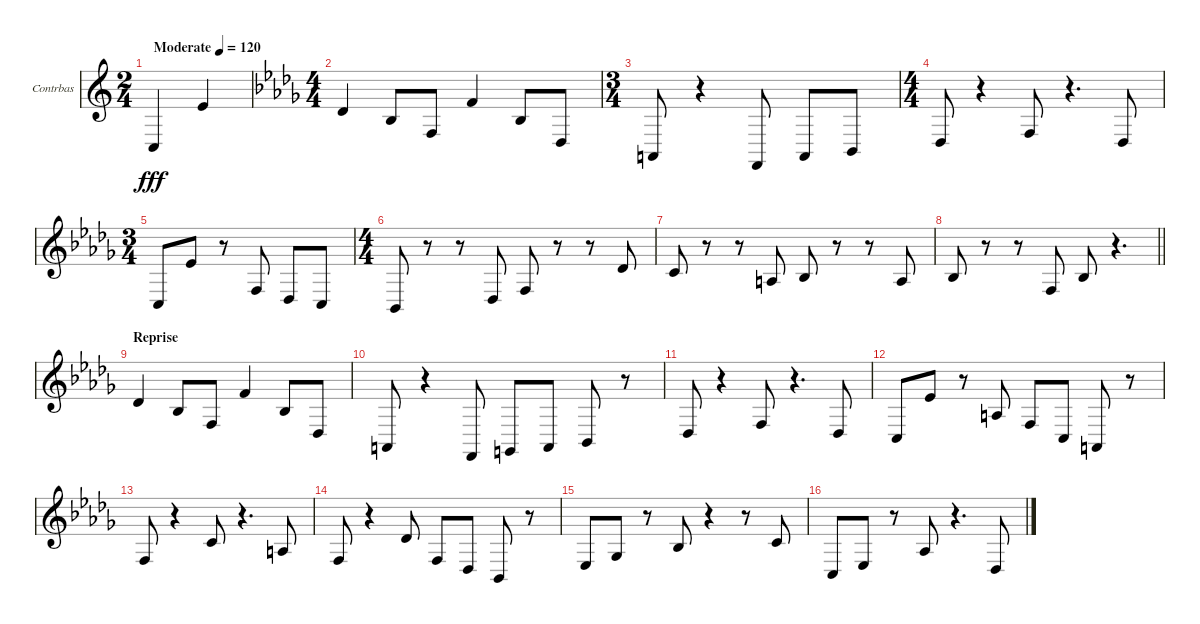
\bracketExtendMode groupsimilarinstruments
\firstSystemTrackNameOrientation horizontal
\otherSystemsTrackNameOrientation horizontal
\track ("Contrebasse" "Contrbas") {solo instrument contrabass}
\staff {score}
\tuning (C5 C4 C3 C2 C1 C0 C-1)
\ts (2 4)
\beaming (8 2 2)
\tempo (120 "Moderate")
\clef g2
\ks c
0.6.4{ot 15mb dy fff instrument contrabass} 4.3.4 |
\ts (4 4)
\beaming (8 2 2 2 2)
\ks bbminor
1.3.4 10.4.8 5.4.8 5.3.4 10.4.8 1.4.8 |
\ts (3 4)
\beaming (8 2 2 2 2)
9.5.8 r.4 5.5.8 9.5.8 10.5.8 |
\ts (4 4)
\beaming (8 2 2 2 2)
1.4.8 r.4 5.4.8 r.4{d} 1.4.8 |
\ts (3 4)
\beaming (8 2 2 2 2)
0.4.8 3.3.8 r.8 5.4.8 1.4.8 0.4.8 |
\ts (4 4)
\beaming (8 2 2 2 2)
10.5.8 r.8 r.8 1.4.8 5.4.8 r.8 r.8 1.3.8 |
0.3.8 r.8 r.8 9.4.8 10.4.8 r.8 r.8 9.4.8 |
\barLineRight lightlight
10.4.8 r.8 r.8 5.4.8 10.4.8 r.4{d} |
\section ("" "Reprise")
1.3.4 10.4.8 5.4.8 5.3.4 10.4.8 1.4.8 |
9.5.8 r.4 5.5.8 7.5.8 21.6.8 10.5.8 r.8 |
1.4.8 r.4 5.4.8 r.4{d} 1.4.8 |
0.4.8 3.3.8 r.8 9.4.8 5.4.8 0.4.8 9.5.8 r.8 |
5.4.8 r.4 0.3.8 r.4{d} 21.5.8 |
5.4.8 r.4 1.3.8 5.4.8 1.4.8 10.5.8 r.8 |
3.4.8 6.4.8 r.8 10.4.8 r.4 r.8 0.3.8 |
0.4.8 3.4.8 r.8 8.4.8 r.4{d} 1.4.8
